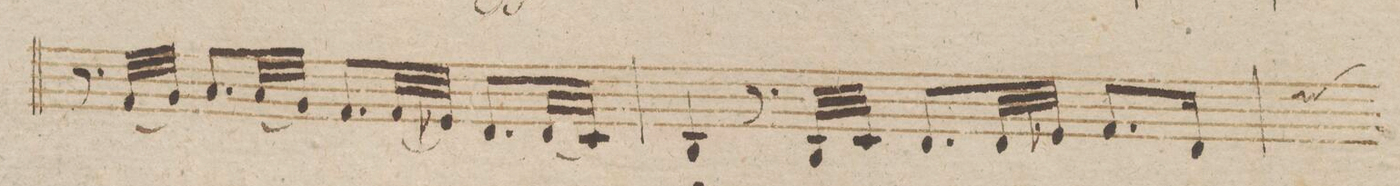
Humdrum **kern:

**kern	**dynam
*I"Violino Imo	*
*clefG2	*
*k[b-]	*
*met(c)	*
*M4/4	*
8.r	.
(32f/LLL	.
32g/JJJ)	.
8.a/L	.
(32a/LL	.
32g/JJJ)	.
8.f/L	.
(32f/LL	.
32e-X/JJJ)	.
8.d/L	.
(32d/LL	.
32c/JJJ)	.
=4	=4
4B-/	.
8.r	.
32B-/LLL	.
32c/JJJ	.
8.d/L	.
32d/LL	.
32e-X/JJJ	.
8.f/L	.
16d/Jk	.
=5	=5
*-	*-
